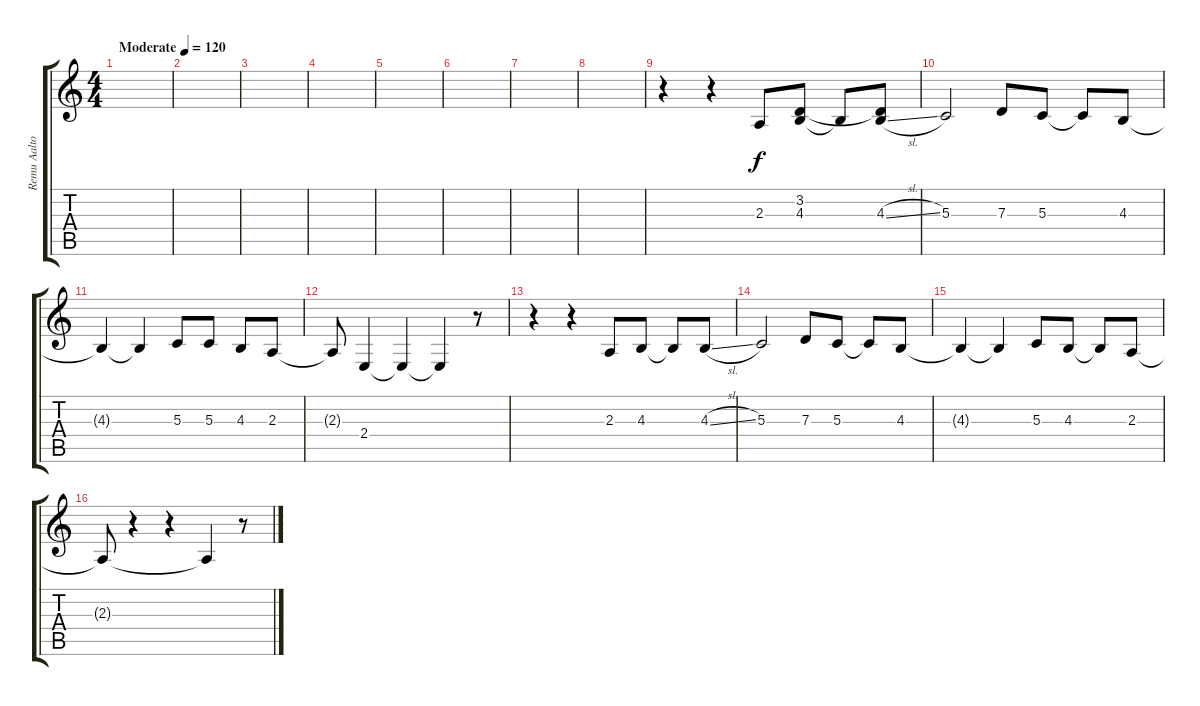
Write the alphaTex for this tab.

\track ("Remu Aaltonen" "Remu Aalto") {instrument altosax}
\staff {score tabs}
\tuning (E4 B3 G3 D3 A2 E2) {hide}
\ts (4 4)
\tempo (120 "Moderate")
\clef g2
\ks c
|
|
|
|
|
|
|
|
r.4 r.4 2.3.8 (3.2 4.3).8 4.3{t}.8 (3.2{t} 4.3{sl}).8 |
5.3.2 7.3.8 5.3.8 5.3{t}.8 4.3.8 |
4.3{t}.4 4.3{t}.4 5.3.8 5.3.8 4.3.8 2.3.8 |
2.3{t}.8 2.4.4 2.4{t}.4 2.4{t}.4 r.8 |
r.4 r.4 2.3.8 4.3.8 4.3{t}.8 4.3{sl}.8 |
5.3.2 7.3.8 5.3.8 5.3{t}.8 4.3.8 |
4.3{t}.4 4.3{t}.4 5.3.8 4.3.8 4.3{t}.8 2.3.8 |
2.3{t}.8 r.4 r.4 2.3{t}.4 r.8
